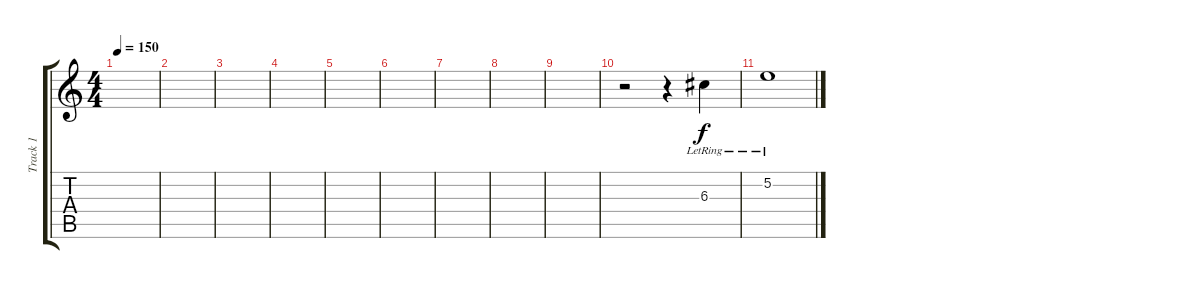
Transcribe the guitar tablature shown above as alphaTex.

\track ("Track 1" "Track 1") {instrument overdrivenguitar}
\staff {score tabs}
\tuning (E4 B3 G3 D3 A2 E2) {hide}
\ts (4 4)
\tempo 150
\clef g2
\ks c
|
|
|
|
|
|
|
|
|
r.2 r.4 6.3{lr}.4 |
5.2{lr}.1
